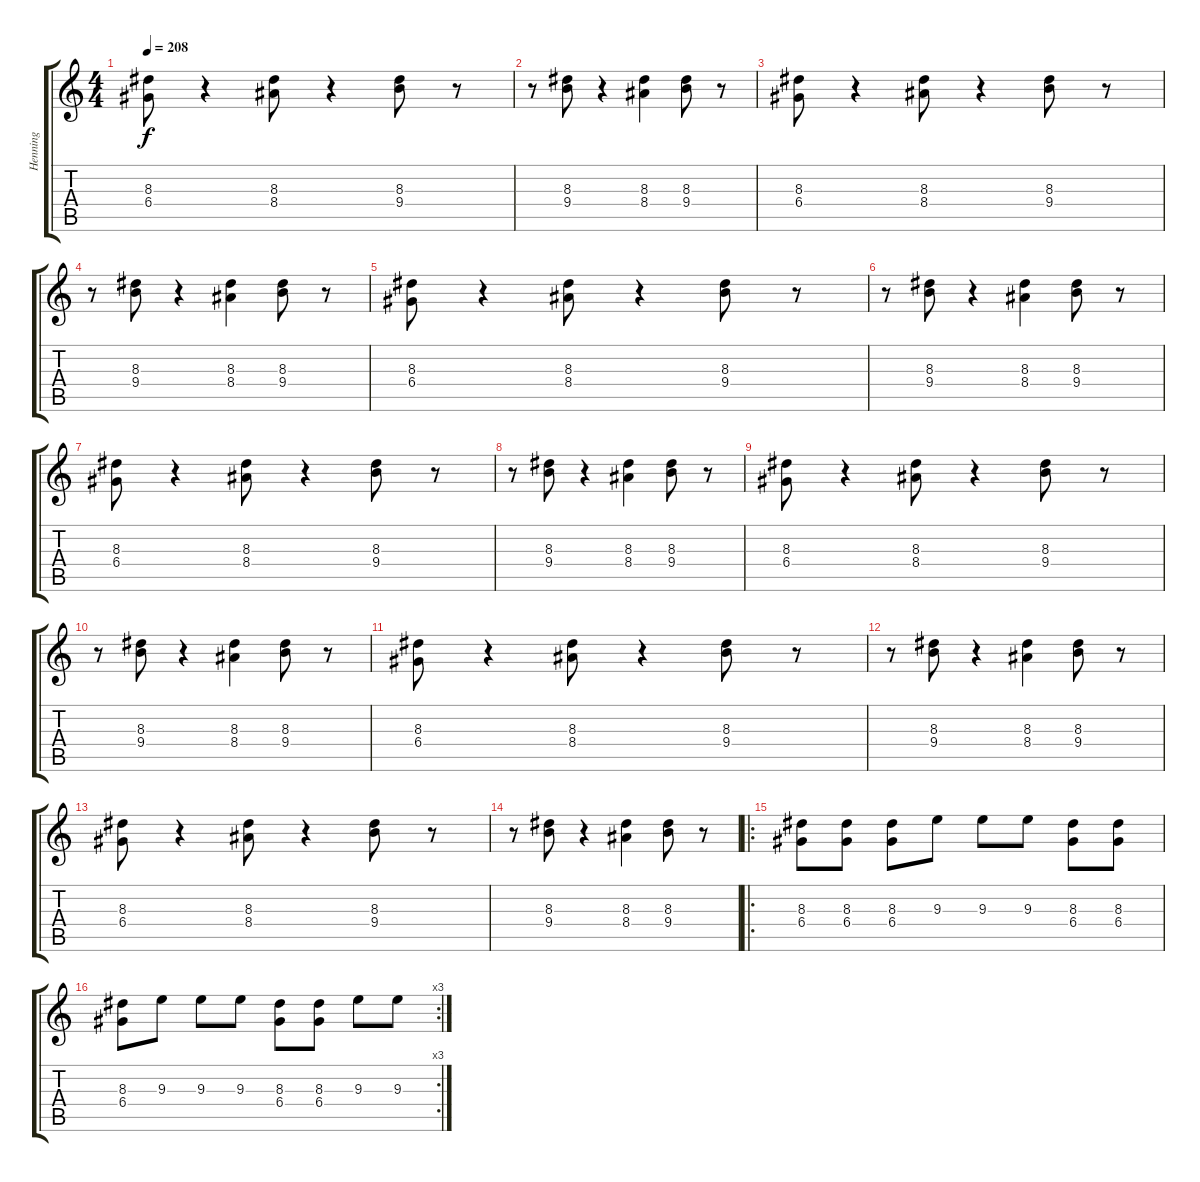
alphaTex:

\track ("Henning" "Henning") {instrument slapbass2}
\staff {score tabs}
\tuning (E4 B3 G3 D3 A2 D2) {hide}
\ts (4 4)
\tempo 208
\clef g2
\ks c
(8.3 6.4).8{dy f} r.4 (8.3 8.4).8 r.4 (8.3 9.4).8 r.8 |
r.8 (8.3 9.4).8 r.4 (8.3 8.4).4 (8.3 9.4).8 r.8 |
(8.3 6.4).8 r.4 (8.3 8.4).8 r.4 (8.3 9.4).8 r.8 |
r.8 (8.3 9.4).8 r.4 (8.3 8.4).4 (8.3 9.4).8 r.8 |
(8.3 6.4).8 r.4 (8.3 8.4).8 r.4 (8.3 9.4).8 r.8 |
r.8 (8.3 9.4).8 r.4 (8.3 8.4).4 (8.3 9.4).8 r.8 |
(8.3 6.4).8 r.4 (8.3 8.4).8 r.4 (8.3 9.4).8 r.8 |
r.8 (8.3 9.4).8 r.4 (8.3 8.4).4 (8.3 9.4).8 r.8 |
(8.3 6.4).8 r.4 (8.3 8.4).8 r.4 (8.3 9.4).8 r.8 |
r.8 (8.3 9.4).8 r.4 (8.3 8.4).4 (8.3 9.4).8 r.8 |
(8.3 6.4).8 r.4 (8.3 8.4).8 r.4 (8.3 9.4).8 r.8 |
r.8 (8.3 9.4).8 r.4 (8.3 8.4).4 (8.3 9.4).8 r.8 |
(8.3 6.4).8 r.4 (8.3 8.4).8 r.4 (8.3 9.4).8 r.8 |
r.8 (8.3 9.4).8 r.4 (8.3 8.4).4 (8.3 9.4).8 r.8 |
\ro
(8.3 6.4).8{volume 11} (8.3 6.4).8 (8.3 6.4).8 9.3.8 9.3.8 9.3.8 (8.3 6.4).8 (8.3 6.4).8 |
\rc 3
(8.3 6.4).8 9.3.8 9.3.8 9.3.8 (8.3 6.4).8 (8.3 6.4).8 9.3.8 9.3.8
